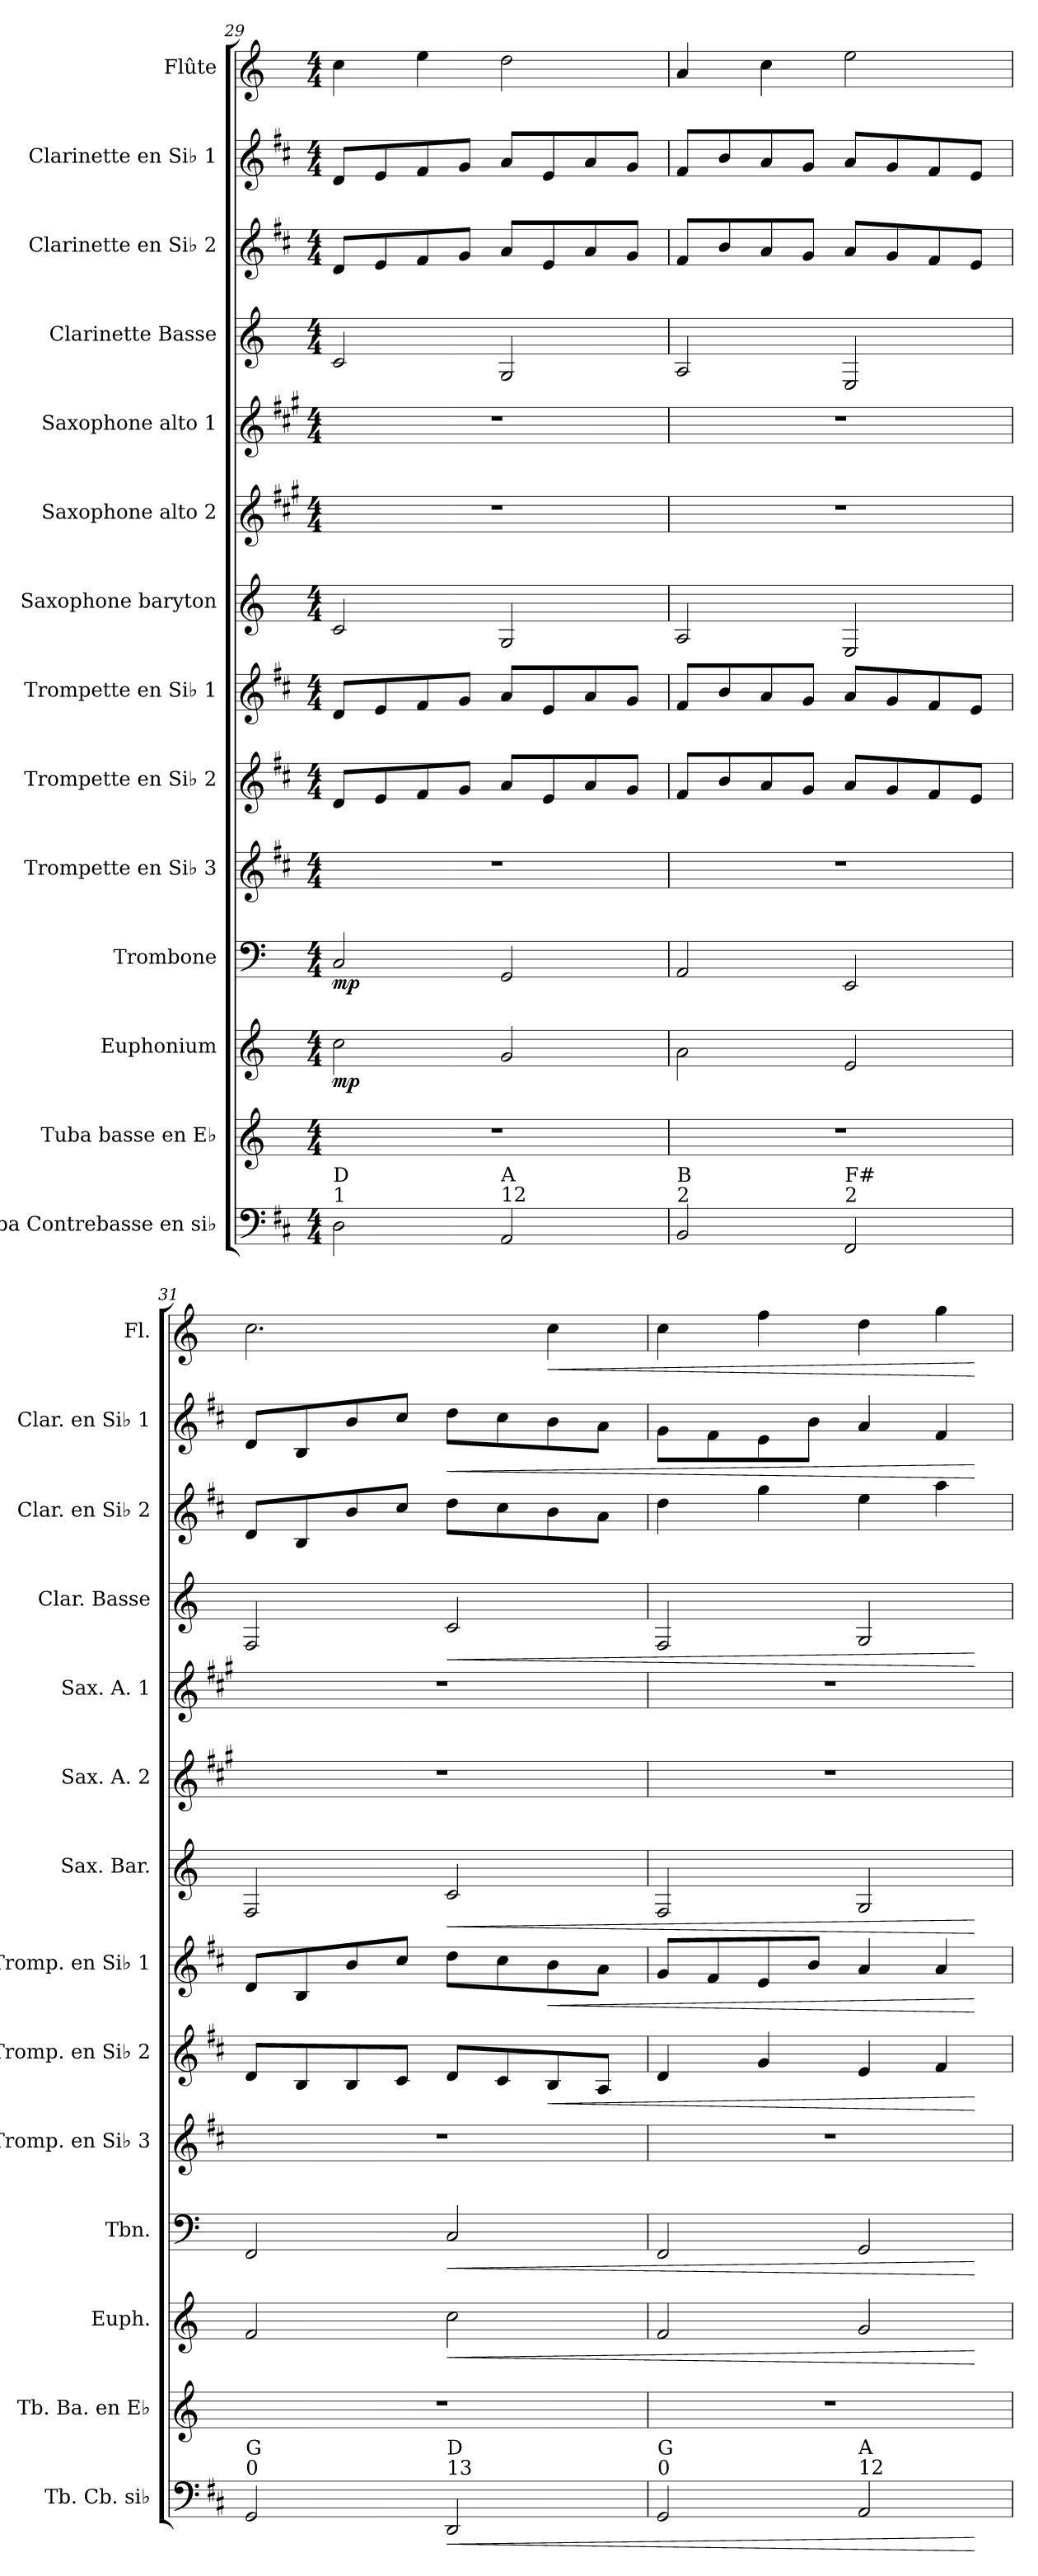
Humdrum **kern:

**kern	**dynam	**kern	**kern	**dynam	**kern	**dynam	**kern	**kern	**dynam	**kern	**dynam	**kern	**dynam	**kern	**kern	**kern	**dynam	**kern	**kern	**dynam	**kern	**dynam
*part14	*part14	*part13	*part12	*part12	*part11	*part11	*part10	*part9	*part9	*part8	*part8	*part7	*part7	*part6	*part5	*part4	*part4	*part3	*part2	*part2	*part1	*part1
*staff14	*staff14	*staff13	*staff12	*staff12	*staff11	*staff11	*staff10	*staff9	*staff9	*staff8	*staff8	*staff7	*staff7	*staff6	*staff5	*staff4	*staff4	*staff3	*staff2	*staff2	*staff1	*staff1
*I"Tuba Contrebasse en si♭	*	*I"Tuba basse en E♭	*I"Euphonium	*	*I"Trombone	*	*I"Trompette en Si♭ 3	*I"Trompette en Si♭ 2	*	*I"Trompette en Si♭ 1	*	*I"Saxophone baryton	*	*I"Saxophone alto 2	*I"Saxophone alto 1	*I"Clarinette Basse	*	*I"Clarinette en Si♭ 2	*I"Clarinette en Si♭ 1	*	*I"Flûte	*
*I'Tb. Cb. si♭	*	*I'Tb. Ba. en E♭	*I'Euph.	*	*I'Tbn.	*	*I'Tromp. en Si♭ 3	*I'Tromp. en Si♭ 2	*	*I'Tromp. en Si♭ 1	*	*I'Sax. Bar.	*	*I'Sax. A. 2	*I'Sax. A. 1	*I'Clar. Basse	*	*I'Clar. en Si♭ 2	*I'Clar. en Si♭ 1	*	*I'Fl.	*
*clefF4	*	*clefG2	*clefG2	*	*clefF4	*	*clefG2	*clefG2	*	*clefG2	*	*clefG2	*	*clefG2	*clefG2	*clefG2	*	*clefG2	*clefG2	*	*clefG2	*
*ITrd1c2	*	*ITrd12c21	*ITrd8c14	*	*	*	*ITrd1c2	*ITrd1c2	*	*ITrd1c2	*	*ITrd12c21	*	*ITrd5c9	*ITrd5c9	*ITrd8c14	*	*ITrd1c2	*ITrd1c2	*	*	*
*k[]	*	*k[]	*k[]	*	*k[]	*	*k[]	*k[]	*	*k[]	*	*k[]	*	*k[]	*k[]	*k[]	*	*k[]	*k[]	*	*k[]	*
*M4/4	*	*M4/4	*M4/4	*	*M4/4	*	*M4/4	*M4/4	*	*M4/4	*	*M4/4	*	*M4/4	*M4/4	*M4/4	*	*M4/4	*M4/4	*	*M4/4	*
=29	=29	=29	=29	=29	=29	=29	=29	=29	=29	=29	=29	=29	=29	=29	=29	=29	=29	=29	=29	=29	=29	=29
!LO:TX:a:t=1	!	!	!	!	!	!	!	!	!	!	!	!	!	!	!	!	!	!	!	!	!	!
!LO:TX:a:t=D	!	!	!	!	!	!	!	!	!	!	!	!	!	!	!	!	!	!	!	!	!	!
!	!	!	!	!LO:DY:b	!	!LO:DY:b	!	!	!	!	!	!	!	!	!	!	!	!	!	!	!	!
2C\	.	1r	2c\	mp	2C/	mp	1r	8c/L	.	8c/L	.	2C/	.	1r	1r	2C/	.	8c/L	8c/L	.	4cc\	.
.	.	.	.	.	.	.	.	8d/	.	8d/	.	.	.	.	.	.	.	8d/	8d/	.	.	.
.	.	.	.	.	.	.	.	8e/	.	8e/	.	.	.	.	.	.	.	8e/	8e/	.	4ee\	.
.	.	.	.	.	.	.	.	8f/J	.	8f/J	.	.	.	.	.	.	.	8f/J	8f/J	.	.	.
!LO:TX:a:t=12	!	!	!	!	!	!	!	!	!	!	!	!	!	!	!	!	!	!	!	!	!	!
!LO:TX:a:t=A	!	!	!	!	!	!	!	!	!	!	!	!	!	!	!	!	!	!	!	!	!	!
2GG/	.	.	2G/	.	2GG/	.	.	8g/L	.	8g/L	.	2GG/	.	.	.	2GG/	.	8g/L	8g/L	.	2dd\	.
.	.	.	.	.	.	.	.	8d/	.	8d/	.	.	.	.	.	.	.	8d/	8d/	.	.	.
.	.	.	.	.	.	.	.	8g/	.	8g/	.	.	.	.	.	.	.	8g/	8g/	.	.	.
.	.	.	.	.	.	.	.	8f/J	.	8f/J	.	.	.	.	.	.	.	8f/J	8f/J	.	.	.
=30	=30	=30	=30	=30	=30	=30	=30	=30	=30	=30	=30	=30	=30	=30	=30	=30	=30	=30	=30	=30	=30	=30
!LO:TX:a:t=2	!	!	!	!	!	!	!	!	!	!	!	!	!	!	!	!	!	!	!	!	!	!
!LO:TX:a:t=B	!	!	!	!	!	!	!	!	!	!	!	!	!	!	!	!	!	!	!	!	!	!
2AA/	.	1r	2A\	.	2AA/	.	1r	8e/L	.	8e/L	.	2AA/	.	1r	1r	2AA/	.	8e/L	8e/L	.	4a/	.
.	.	.	.	.	.	.	.	8a/	.	8a/	.	.	.	.	.	.	.	8a/	8a/	.	.	.
.	.	.	.	.	.	.	.	8g/	.	8g/	.	.	.	.	.	.	.	8g/	8g/	.	4cc\	.
.	.	.	.	.	.	.	.	8f/J	.	8f/J	.	.	.	.	.	.	.	8f/J	8f/J	.	.	.
!LO:TX:a:t=2	!	!	!	!	!	!	!	!	!	!	!	!	!	!	!	!	!	!	!	!	!	!
!LO:TX:a:t=F#	!	!	!	!	!	!	!	!	!	!	!	!	!	!	!	!	!	!	!	!	!	!
2EE/	.	.	2E/	.	2EE/	.	.	8g/L	.	8g/L	.	2EE/	.	.	.	2EE/	.	8g/L	8g/L	.	2ee\	.
.	.	.	.	.	.	.	.	8f/	.	8f/	.	.	.	.	.	.	.	8f/	8f/	.	.	.
.	.	.	.	.	.	.	.	8e/	.	8e/	.	.	.	.	.	.	.	8e/	8e/	.	.	.
.	.	.	.	.	.	.	.	8d/J	.	8d/J	.	.	.	.	.	.	.	8d/J	8d/J	.	.	.
=31	=31	=31	=31	=31	=31	=31	=31	=31	=31	=31	=31	=31	=31	=31	=31	=31	=31	=31	=31	=31	=31	=31
!LO:TX:a:t=0	!	!	!	!	!	!	!	!	!	!	!	!	!	!	!	!	!	!	!	!	!	!
!LO:TX:a:t=G	!	!	!	!	!	!	!	!	!	!	!	!	!	!	!	!	!	!	!	!	!	!
2FF/	.	1r	2F/	.	2FF/	.	1r	8c/L	.	8c/L	.	2FF/	.	1r	1r	2FF/	.	8c/L	8c/L	.	2.cc\	.
.	.	.	.	.	.	.	.	8A/	.	8A/	.	.	.	.	.	.	.	8A/	8A/	.	.	.
.	.	.	.	.	.	.	.	8A/	.	8a/	.	.	.	.	.	.	.	8a/	8a/	.	.	.
.	.	.	.	.	.	.	.	8B/J	.	8b/J	.	.	.	.	.	.	.	8b/J	8b/J	.	.	.
!LO:TX:a:t=13	!	!	!	!	!	!	!	!	!	!	!	!	!	!	!	!	!	!	!	!	!	!
!LO:TX:a:t=D	!	!	!	!	!	!	!	!	!	!	!	!	!	!	!	!	!	!	!	!	!	!
!	!LO:HP:b	!	!	!LO:HP:b	!	!LO:HP:b	!	!	!	!	!	!	!LO:HP:b	!	!	!	!LO:HP:b	!	!	!LO:HP:b	!	!
2CC/	<	.	2c\	<	2C/	<	.	8c/L	.	8cc\L	.	2C/	<	.	.	2C/	<	8cc\L	8cc\L	<	.	.
.	.	.	.	.	.	.	.	8B/	.	8b\	.	.	.	.	.	.	.	8b\	8b\	.	.	.
!	!	!	!	!	!	!	!	!	!LO:HP:b	!	!LO:HP:b	!	!	!	!	!	!	!	!	!	!	!LO:HP:b
.	.	.	.	.	.	.	.	8A/	<	8a\	<	.	.	.	.	.	.	8a\	8a\	.	4cc\	<
.	.	.	.	.	.	.	.	8G/J	.	8g\J	.	.	.	.	.	.	.	8g\J	8g\J	.	.	.
=32	=32	=32	=32	=32	=32	=32	=32	=32	=32	=32	=32	=32	=32	=32	=32	=32	=32	=32	=32	=32	=32	=32
!LO:TX:a:t=0	!	!	!	!	!	!	!	!	!	!	!	!	!	!	!	!	!	!	!	!	!	!
!LO:TX:a:t=G	!	!	!	!	!	!	!	!	!	!	!	!	!	!	!	!	!	!	!	!	!	!
2FF/	.	1r	2F/	.	2FF/	.	1r	4c/	.	8f/L	.	2FF/	.	1r	1r	2FF/	.	4cc\	8f\L	.	4cc\	.
.	.	.	.	.	.	.	.	.	.	8e/	.	.	.	.	.	.	.	.	8e\	.	.	.
.	.	.	.	.	.	.	.	4f/	.	8d/	.	.	.	.	.	.	.	4ff\	8d\	.	4ff\	.
.	.	.	.	.	.	.	.	.	.	8a/J	.	.	.	.	.	.	.	.	8a\J	.	.	.
!LO:TX:a:t=12	!	!	!	!	!	!	!	!	!	!	!	!	!	!	!	!	!	!	!	!	!	!
!LO:TX:a:t=A	!	!	!	!	!	!	!	!	!	!	!	!	!	!	!	!	!	!	!	!	!	!
2GG/	.	.	2G/	.	2GG/	.	.	4d/	.	4g/	.	2GG/	.	.	.	2GG/	.	4dd\	4g/	.	4dd\	.
.	.	.	.	.	.	.	.	4e/	.	4g/	.	.	.	.	.	.	.	4gg\	4e/	.	4gg\	.
.	[	.	.	[	.	[	.	.	[	.	[	.	[	.	.	.	[	.	.	[	.	[
=	=	=	=	=	=	=	=	=	=	=	=	=	=	=	=	=	=	=	=	=	=	=
*-	*-	*-	*-	*-	*-	*-	*-	*-	*-	*-	*-	*-	*-	*-	*-	*-	*-	*-	*-	*-	*-	*-
